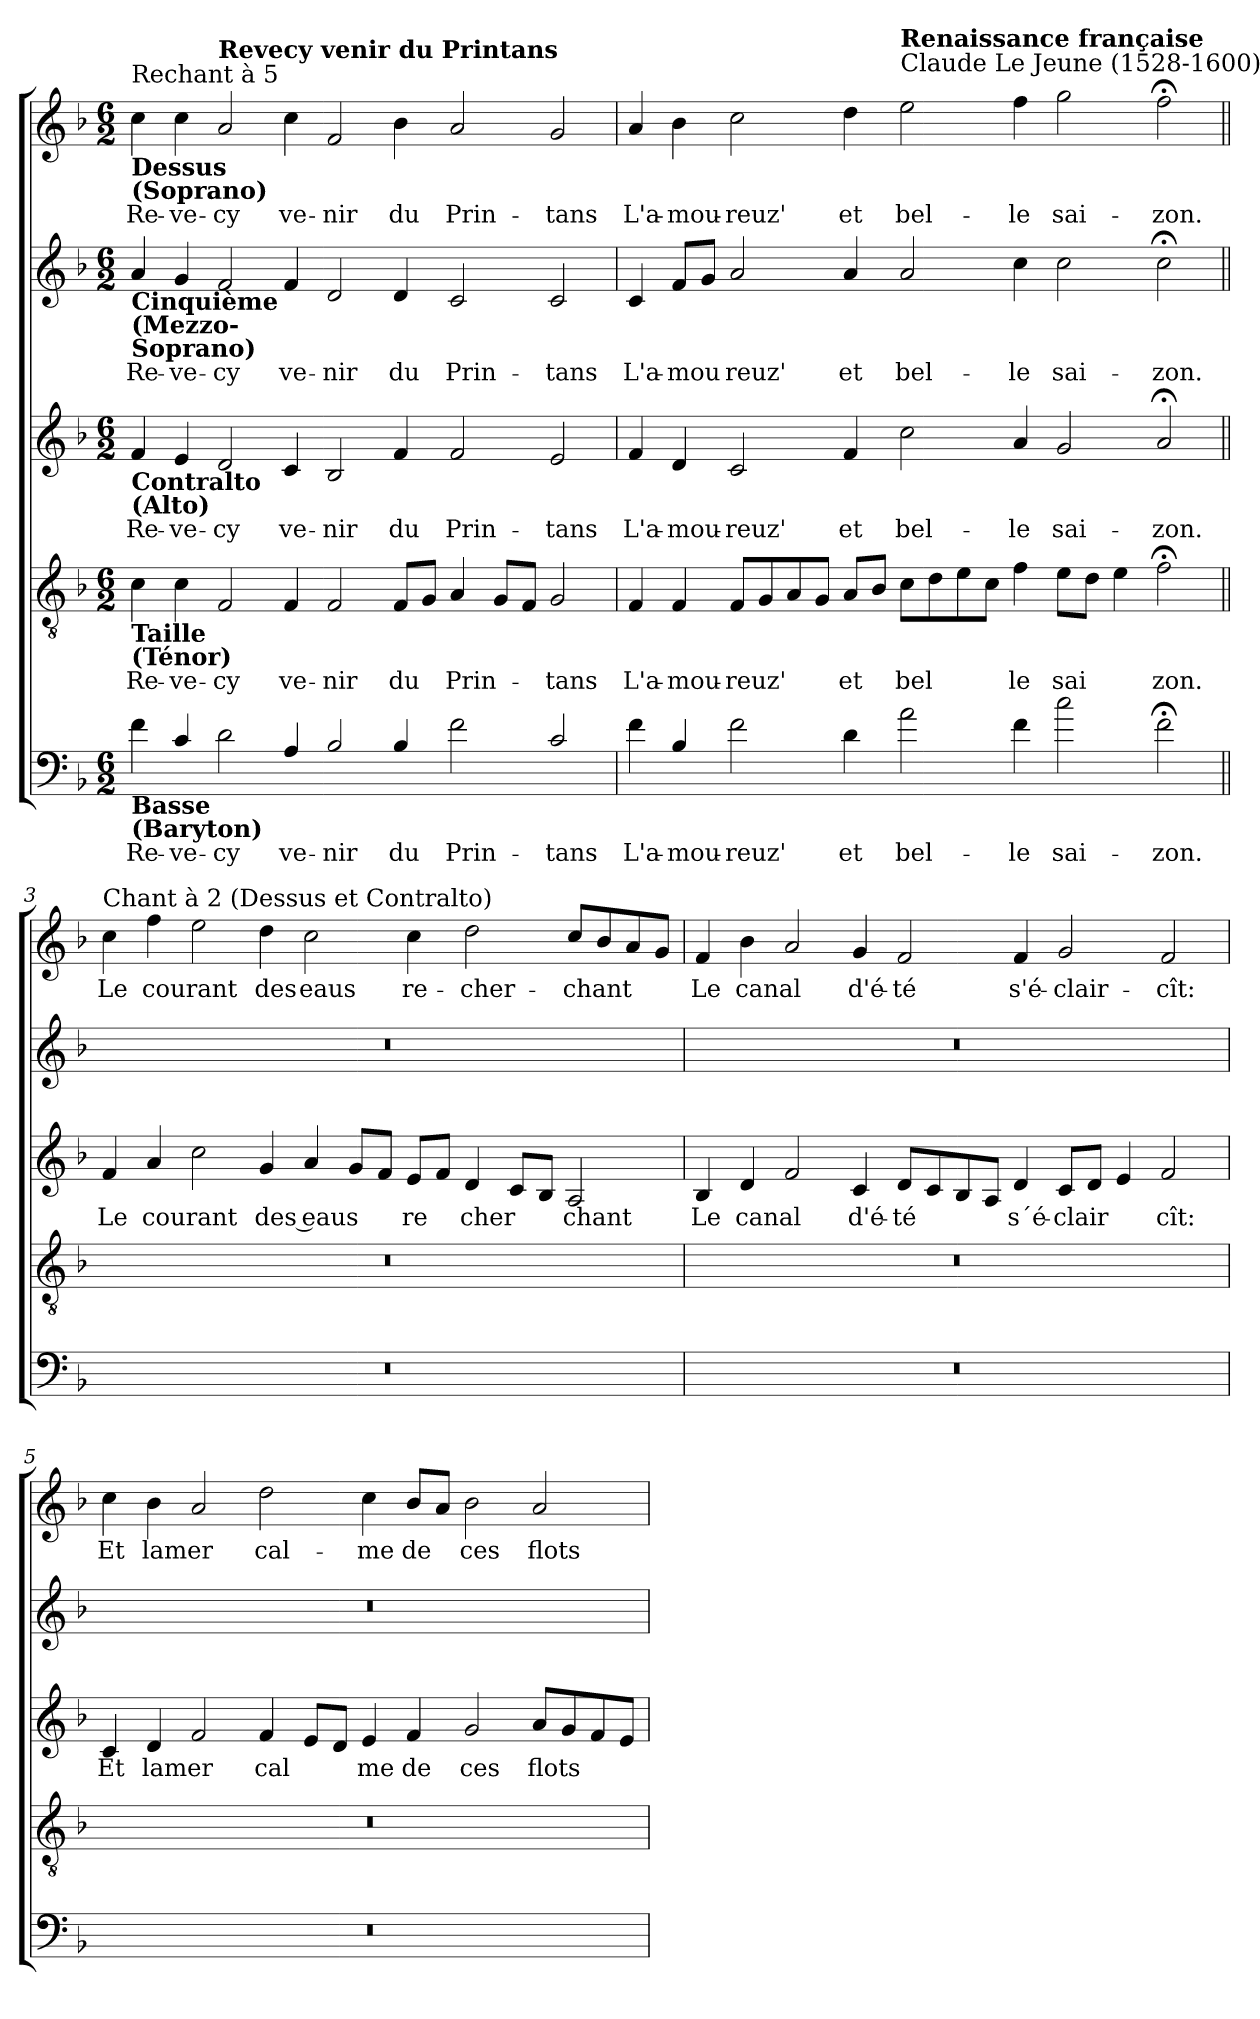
**kern	**text	**kern	**text	**kern	**text	**kern	**text	**kern	**text
*part5	*part5	*part4	*part4	*part3	*part3	*part2	*part2	*part1	*part1
*staff5	*staff5	*staff4	*staff4	*staff3	*staff3	*staff2	*staff2	*staff1	*staff1
*clefF4	*	*clefGv2	*	*clefG2	*	*clefG2	*	*clefG2	*
*ITrd7c12	*	*	*	*	*	*	*	*	*
*k[b-]	*	*k[b-]	*	*k[b-]	*	*k[b-]	*	*k[b-]	*
*F:	*	*F:	*	*F:	*	*F:	*	*F:	*
*M6/2	*	*M6/2	*	*M6/2	*	*M6/2	*	*M6/2	*
=1	=1	=1	=1	=1	=1	=1	=1	=1	=1
!	!	!	!	!	!	!	!	!LO:TX:b:B:t=Dessus\n(Soprano)	!
!	!	!	!	!	!	!	!	!LO:TX:a:t=Rechant à 5	!
!	!	!	!	!	!	!LO:TX:b:B:t=Cinquième\n(Mezzo-\nSoprano)	!	!	!
!	!	!	!	!LO:TX:b:B:t=Contralto\n(Alto)	!	!	!	!	!
!	!	!LO:TX:b:B:t=Taille\n(Ténor)	!	!	!	!	!	!	!
!LO:TX:b:B:t=Basse\n(Baryton)	!	!	!	!	!	!	!	!	!
!	!LO:LY:b	!	!LO:LY:b	!	!LO:LY:b	!	!LO:LY:b	!	!LO:LY:b
4F\	Re-	4c\	Re-	4f/	Re-	4a/	Re-	4cc\	Re-
!	!LO:LY:b	!	!LO:LY:b	!	!LO:LY:b	!	!LO:LY:b	!	!LO:LY:b
4C/	-ve-	4c\	-ve-	4e/	-ve-	4g/	-ve-	4cc\	-ve-
!	!	!	!	!	!	!	!	!LO:TX:a:B:t=Revecy venir du Printans	!
!	!LO:LY:b	!	!LO:LY:b	!	!LO:LY:b	!	!LO:LY:b	!	!LO:LY:b
2D\	-cy	2F/	-cy	2d/	-cy	2f/	-cy	2a/	-cy
!	!LO:LY:b	!	!LO:LY:b	!	!LO:LY:b	!	!LO:LY:b	!	!LO:LY:b
4AA/	ve-	4F/	ve-	4c/	ve-	4f/	ve-	4cc\	ve-
!	!LO:LY:b	!	!LO:LY:b	!	!LO:LY:b	!	!LO:LY:b	!	!LO:LY:b
2BB-/	-nir	2F/	-nir	2B-/	-nir	2d/	-nir	2f/	-nir
!	!LO:LY:b	!	!LO:LY:b	!	!LO:LY:b	!	!LO:LY:b	!	!LO:LY:b
4BB-/	du	8F/L	du	4f/	du	4d/	du	4b-\	du
.	.	8G/J	.	.	.	.	.	.	.
!	!LO:LY:b	!	!LO:LY:b	!	!LO:LY:b	!	!LO:LY:b	!	!LO:LY:b
2F\	Prin-	4A/	Prin-	2f/	Prin-	2c/	Prin-	2a/	Prin-
.	.	8G/L	.	.	.	.	.	.	.
.	.	8F/J	.	.	.	.	.	.	.
!	!LO:LY:b	!	!LO:LY:b	!	!LO:LY:b	!	!LO:LY:b	!	!LO:LY:b
2C/	-tans	2G/	-tans	2e/	-tans	2c/	-tans	2g/	-tans
=2	=2	=2	=2	=2	=2	=2	=2	=2	=2
!	!LO:LY:b	!	!LO:LY:b	!	!LO:LY:b	!	!LO:LY:b	!	!LO:LY:b
4F\	L'a-	4F/	L'a-	4f/	L'a-	4c/	L'a-	4a/	L'a-
!	!LO:LY:b	!	!LO:LY:b	!	!LO:LY:b	!	!LO:LY:b	!	!LO:LY:b
4BB-/	-mou-	4F/	-mou-	4d/	-mou-	8f/L	-mou	4b-\	-mou-
.	.	.	.	.	.	8g/J	.	.	.
!	!LO:LY:b	!	!LO:LY:b	!	!LO:LY:b	!	!LO:LY:b	!	!LO:LY:b
2F\	-reuz'	8F/L	-reuz'	2c/	-reuz'	2a/	reuz'	2cc\	-reuz'
.	.	8G/	.	.	.	.	.	.	.
.	.	8A/	.	.	.	.	.	.	.
.	.	8G/J	.	.	.	.	.	.	.
!	!LO:LY:b	!	!LO:LY:b	!	!LO:LY:b	!	!LO:LY:b	!	!LO:LY:b
4D\	et	8A/L	et	4f/	et	4a/	et	4dd\	et
.	.	8B-/J	.	.	.	.	.	.	.
!	!	!	!	!	!	!	!	!LO:TX:a:t=Claude Le  Jeune (1528-1600)	!
!	!	!	!	!	!	!	!	!LO:TX:a:B:t=Renaissance française	!
!	!LO:LY:b	!	!LO:LY:b	!	!LO:LY:b	!	!LO:LY:b	!	!LO:LY:b
2A\	bel-	8c\L	bel	2cc\	bel-	2a/	bel-	2ee\	bel-
.	.	8d\	.	.	.	.	.	.	.
.	.	8e\	.	.	.	.	.	.	.
.	.	8c\J	.	.	.	.	.	.	.
!	!LO:LY:b	!	!LO:LY:b	!	!LO:LY:b	!	!LO:LY:b	!	!LO:LY:b
4F\	-le	4f\	le	4a/	-le	4cc\	-le	4ff\	-le
!	!LO:LY:b	!	!LO:LY:b	!	!LO:LY:b	!	!LO:LY:b	!	!LO:LY:b
2c\	sai-	8e\L	sai	2g/	sai-	2cc\	sai-	2gg\	sai-
.	.	8d\J	.	.	.	.	.	.	.
.	.	4e\	.	.	.	.	.	.	.
!	!LO:LY:b	!	!LO:LY:b	!	!LO:LY:b	!	!LO:LY:b	!	!LO:LY:b
2F;<\	-zon.	2f;<\	zon.	2a;/	-zon.	2cc;<\	-zon.	2ff;<\	-zon.
!!LO:LB:g=z
=3||	=3||	=3||	=3||	=3||	=3||	=3||	=3||	=3||	=3||
!	!	!	!	!	!	!	!	!LO:TX:a:t=Chant à 2 (Dessus et Contralto)	!
!	!	!	!	!	!LO:LY:b	!	!	!	!LO:LY:b
0.r	.	0.r	.	4f/	Le	0.r	.	4cc\	Le
!	!	!	!	!	!LO:LY:b	!	!	!	!LO:LY:b
.	.	.	.	4a/	courant	.	.	4ff\	courant
.	.	.	.	2cc\	.	.	.	2ee\	.
!	!	!	!	!	!LO:LY:b	!	!	!	!LO:LY:b
.	.	.	.	4g/	des eaus	.	.	4dd\	des
!	!	!	!	!	!	!	!	!	!LO:LY:b
.	.	.	.	4a/	.	.	.	2cc\	eaus
.	.	.	.	8g/L	.	.	.	.	.
.	.	.	.	8f/J	.	.	.	.	.
!	!	!	!	!	!LO:LY:b	!	!	!	!LO:LY:b
.	.	.	.	8e/L	re	.	.	4cc\	re-
.	.	.	.	8f/J	.	.	.	.	.
!	!	!	!	!	!LO:LY:b	!	!	!	!LO:LY:b
.	.	.	.	4d/	cher	.	.	2dd\	-cher-
.	.	.	.	8c/L	.	.	.	.	.
.	.	.	.	8B-/J	.	.	.	.	.
!	!	!	!	!	!LO:LY:b	!	!	!	!LO:LY:b
.	.	.	.	2A/	chant	.	.	8cc/L	-chant
.	.	.	.	.	.	.	.	8b-/	.
.	.	.	.	.	.	.	.	8a/	.
.	.	.	.	.	.	.	.	8g/J	.
=4	=4	=4	=4	=4	=4	=4	=4	=4	=4
!	!	!	!	!	!LO:LY:b	!	!	!	!LO:LY:b
0.r	.	0.r	.	4B-/	Le	0.r	.	4f/	Le
!	!	!	!	!	!LO:LY:b	!	!	!	!LO:LY:b
.	.	.	.	4d/	canal	.	.	4b-\	canal
.	.	.	.	2f/	.	.	.	2a/	.
!	!	!	!	!	!LO:LY:b	!	!	!	!LO:LY:b
.	.	.	.	4c/	d'é-	.	.	4g/	d'é-
!	!	!	!	!	!LO:LY:b	!	!	!	!LO:LY:b
.	.	.	.	8d/L	-té	.	.	2f/	-té
.	.	.	.	8c/	.	.	.	.	.
.	.	.	.	8B-/	.	.	.	.	.
.	.	.	.	8A/J	.	.	.	.	.
!	!	!	!	!	!LO:LY:b	!	!	!	!LO:LY:b
.	.	.	.	4d/	s´é-	.	.	4f/	s'é-
!	!	!	!	!	!LO:LY:b	!	!	!	!LO:LY:b
.	.	.	.	8c/L	-clair	.	.	2g/	-clair-
.	.	.	.	8d/J	.	.	.	.	.
.	.	.	.	4e/	.	.	.	.	.
!	!	!	!	!	!LO:LY:b	!	!	!	!LO:LY:b
.	.	.	.	2f/	cît:	.	.	2f/	-cît:
!!LO:LB:g=z
=5	=5	=5	=5	=5	=5	=5	=5	=5	=5
!	!	!	!	!	!LO:LY:b	!	!	!	!LO:LY:b
0.r	.	0.r	.	4c/	Et	0.r	.	4cc\	Et
!	!	!	!	!	!LO:LY:b	!	!	!	!LO:LY:b
.	.	.	.	4d/	lamer	.	.	4b-\	lamer
.	.	.	.	2f/	.	.	.	2a/	.
!	!	!	!	!	!LO:LY:b	!	!	!	!LO:LY:b
.	.	.	.	4f/	cal	.	.	2dd\	cal-
.	.	.	.	8e/L	.	.	.	.	.
.	.	.	.	8d/J	.	.	.	.	.
!	!	!	!	!	!LO:LY:b	!	!	!	!LO:LY:b
.	.	.	.	4e/	me	.	.	4cc\	-me
!	!	!	!	!	!LO:LY:b	!	!	!	!LO:LY:b
.	.	.	.	4f/	de	.	.	8b-/L	de
.	.	.	.	.	.	.	.	8a/J	.
!	!	!	!	!	!LO:LY:b	!	!	!	!LO:LY:b
.	.	.	.	2g/	ces	.	.	2b-\	ces
!	!	!	!	!	!LO:LY:b	!	!	!	!LO:LY:b
.	.	.	.	8a/L	flots	.	.	2a/	flots
.	.	.	.	8g/	.	.	.	.	.
.	.	.	.	8f/	.	.	.	.	.
.	.	.	.	8e/J	.	.	.	.	.
=	=	=	=	=	=	=	=	=	=
*-	*-	*-	*-	*-	*-	*-	*-	*-	*-
